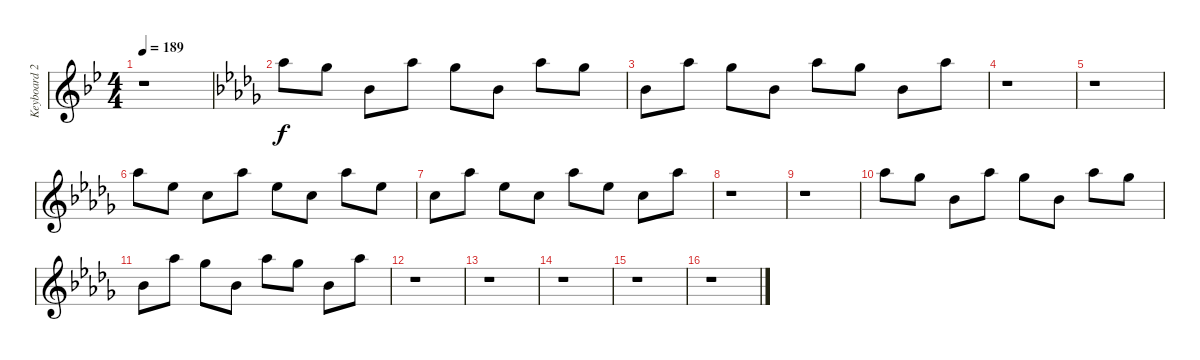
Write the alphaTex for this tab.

\track ("Keyboard 2" "Keyboard 2") {instrument lead1square}
\staff {score}
\tuning (E4 B3 G3 D3 A2 E2) {hide}
\ts (4 4)
\tempo 189
\clef g2
\ks bb
r.1{dy f volume 0} |
\ks db
16.1.8{volume 13} 14.1.8 15.3.8 16.1.8 14.1.8 15.3.8 16.1.8 14.1.8 |
15.3.8 16.1.8 14.1.8 15.3.8 16.1.8 14.1.8 15.3.8 16.1.8 |
r.1 |
r.1{volume 0} |
16.1.8{volume 13} 16.2.8 17.3.8 16.1.8 16.2.8 17.3.8 16.1.8 16.2.8 |
17.3.8 16.1.8 16.2.8 17.3.8 16.1.8 16.2.8 17.3.8 16.1.8 |
r.1 |
r.1{volume 0} |
16.1.8{volume 13} 14.1.8 15.3.8 16.1.8 14.1.8 15.3.8 16.1.8 14.1.8 |
15.3.8 16.1.8 14.1.8 15.3.8 16.1.8 14.1.8 15.3.8 16.1.8 |
r.1 |
r.1 |
r.1 |
r.1 |
r.1
